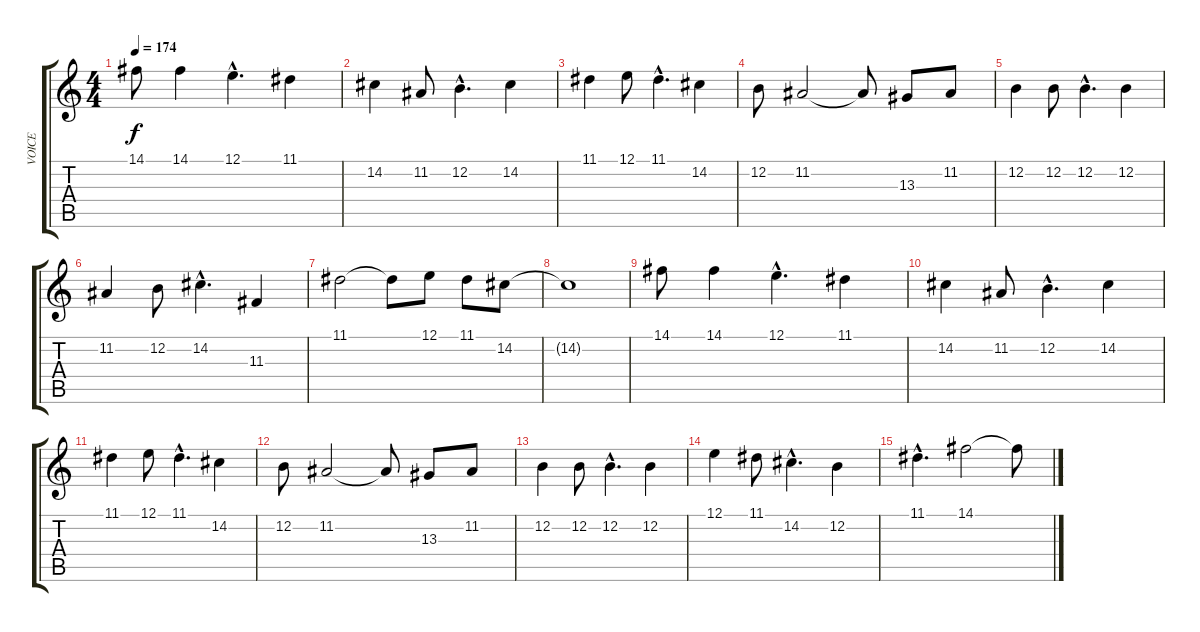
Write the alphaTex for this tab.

\track ("VOICE" "VOICE") {instrument lead1square}
\staff {score tabs}
\tuning (E4 B3 G3 D3 A2 E2) {hide}
\ts (4 4)
\tempo 174
\clef g2
\ks c
14.1.8{dy f instrument lead1square} 14.1.4 12.1{hac}.4{d} 11.1.4 |
14.2.4 11.2.8 12.2{hac}.4{d} 14.2.4 |
11.1.4 12.1.8 11.1{hac}.4{d} 14.2.4 |
12.2.8 11.2.2 11.2{t}.8 13.3.8 11.2.8 |
12.2.4 12.2.8 12.2{hac}.4{d} 12.2.4 |
11.2.4 12.2.8 14.2{hac}.4{d} 11.3.4 |
11.1.2 11.1{t}.8 12.1.8 11.1.8 14.2.8 |
14.2{t}.1 |
14.1.8 14.1.4 12.1{hac}.4{d} 11.1.4 |
14.2.4 11.2.8 12.2{hac}.4{d} 14.2.4 |
11.1.4 12.1.8 11.1{hac}.4{d} 14.2.4 |
12.2.8 11.2.2 11.2{t}.8 13.3.8 11.2.8 |
12.2.4 12.2.8 12.2{hac}.4{d} 12.2.4 |
12.1.4 11.1.8 14.2{hac}.4{d} 12.2.4 |
11.1{hac}.4{d} 14.1.2 14.1{t}.8
